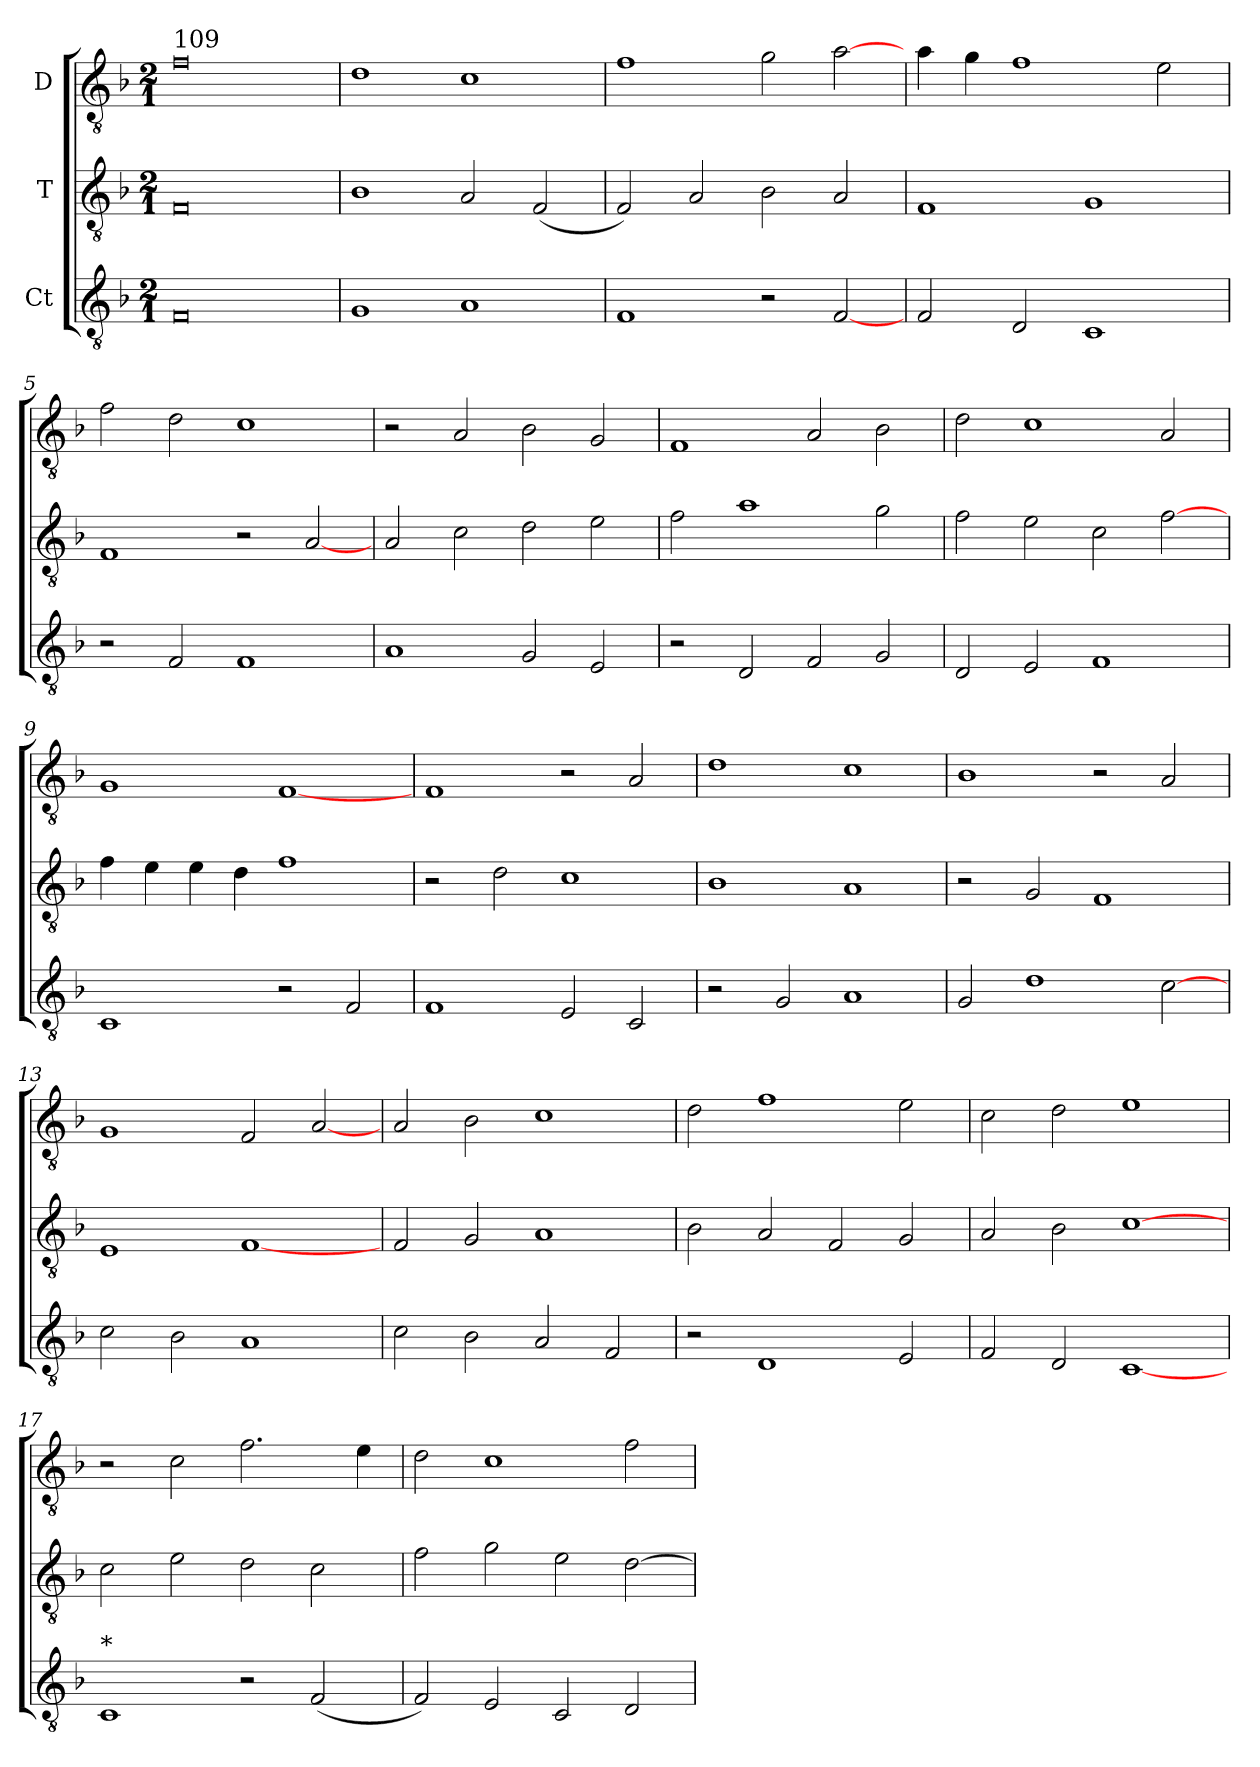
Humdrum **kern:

**kern	**kern	**kern
*part3	*part2	*part1
*staff3	*staff2	*staff1
*I"Ct	*I"T	*I"D
!!LO:PB:g=z
*clefGv2	*clefGv2	*clefGv2
*ITrd7c12	*ITrd7c12	*ITrd7c12
*k[b-]	*k[b-]	*k[b-]
*F:	*F:	*F:
*M2/1	*M2/1	*M2/1
=1	=1	=1
!	!	!LO:TX:a:t=109
0FFi/	0FFi/	0Fi\
=2	=2	=2
1GGi/	1BB-i/	1Di\
1AAi/	2AAi/	1Ci\
.	(2FFi/	.
=3	=3	=3
1FFi/	2FFi/)	1Fi\
.	2AAi/	.
2r	2BB-i\	2Gi\
[2FFi/	2AAi/	[2Ai\
=4	=4	=4
2FFi/	1FFi/	4Ai\
.	.	4Gi\
2DDi/	.	1Fi\
1CCi/	1GGi/	.
.	.	2Ei\
=5	=5	=5
2r	1FFi/	2Fi\
2FFi/	.	2Di\
1FFi/	2r	1Ci\
.	[2AAi/	.
=6	=6	=6
1AAi/	2AAi/	2r
.	2Ci\	2AAi/
2GGi/	2Di\	2BB-i\
2EEi/	2Ei\	2GGi/
!!LO:LB:g=z
=7	=7	=7
2r	2Fi\	1FFi/
2DDi/	1Ai\	.
2FFi/	.	2AAi/
2GGi/	2Gi\	2BB-i\
=8	=8	=8
2DDi/	2Fi\	2Di\
2EEi/	2Ei\	1Ci\
1FFi/	2Ci\	.
.	[2Fi\	2AAi/
=9	=9	=9
1CCi/	4Fi\	1GGi/
.	4Ei\	.
.	4Ei\	.
.	4Di\	.
2r	1Fi\	[1FFi/
2FFi/	.	.
=10	=10	=10
1FFi/	2r	1FFi/
.	2Di\	.
2EEi/	1Ci\	2r
2CCi/	.	2AAi/
!!LO:LB:g=z
=11	=11	=11
2r	1BB-i/	1Di\
2GGi/	.	.
1AAi/	1AAi/	1Ci\
=12	=12	=12
2GGi/	2r	1BB-i/
1Di\	2GGi/	.
.	1FFi/	2r
[2Ci\	.	2AAi/
=13	=13	=13
2Ci\	1EEi/	1GGi/
2BB-i\	.	.
1AAi/	[1FFi/	2FFi/
.	.	[2AAi/
=14	=14	=14
2Ci\	2FFi/	2AAi/
2BB-i\	2GGi/	2BB-i\
2AAi/	1AAi/	1Ci\
2FFi/	.	.
=15	=15	=15
2r	2BB-i\	2Di\
1DDi/	2AAi/	1Fi\
.	2FFi/	.
2EEi/	2GGi/	2Ei\
!!LO:LB:g=z
=16	=16	=16
2FFi/	2AAi/	2Ci\
2DDi/	2BB-i\	2Di\
[1CCi/	[1Ci\	1Ei\
=17	=17	=17
!LO:TX:a:t=*	!	!
1CCi/	2Ci\	2r
.	2Ei\	2Ci\
2r	2Di\	2.Fi\
(2FFi/	2Ci\	.
.	.	4Ei\
=18	=18	=18
2FFi/)	2Fi\	2Di\
2EEi/	2Gi\	1Ci\
2CCi/	2Ei\	.
2DDi/	[2Di\	2Fi\
=	=	=
*-	*-	*-
